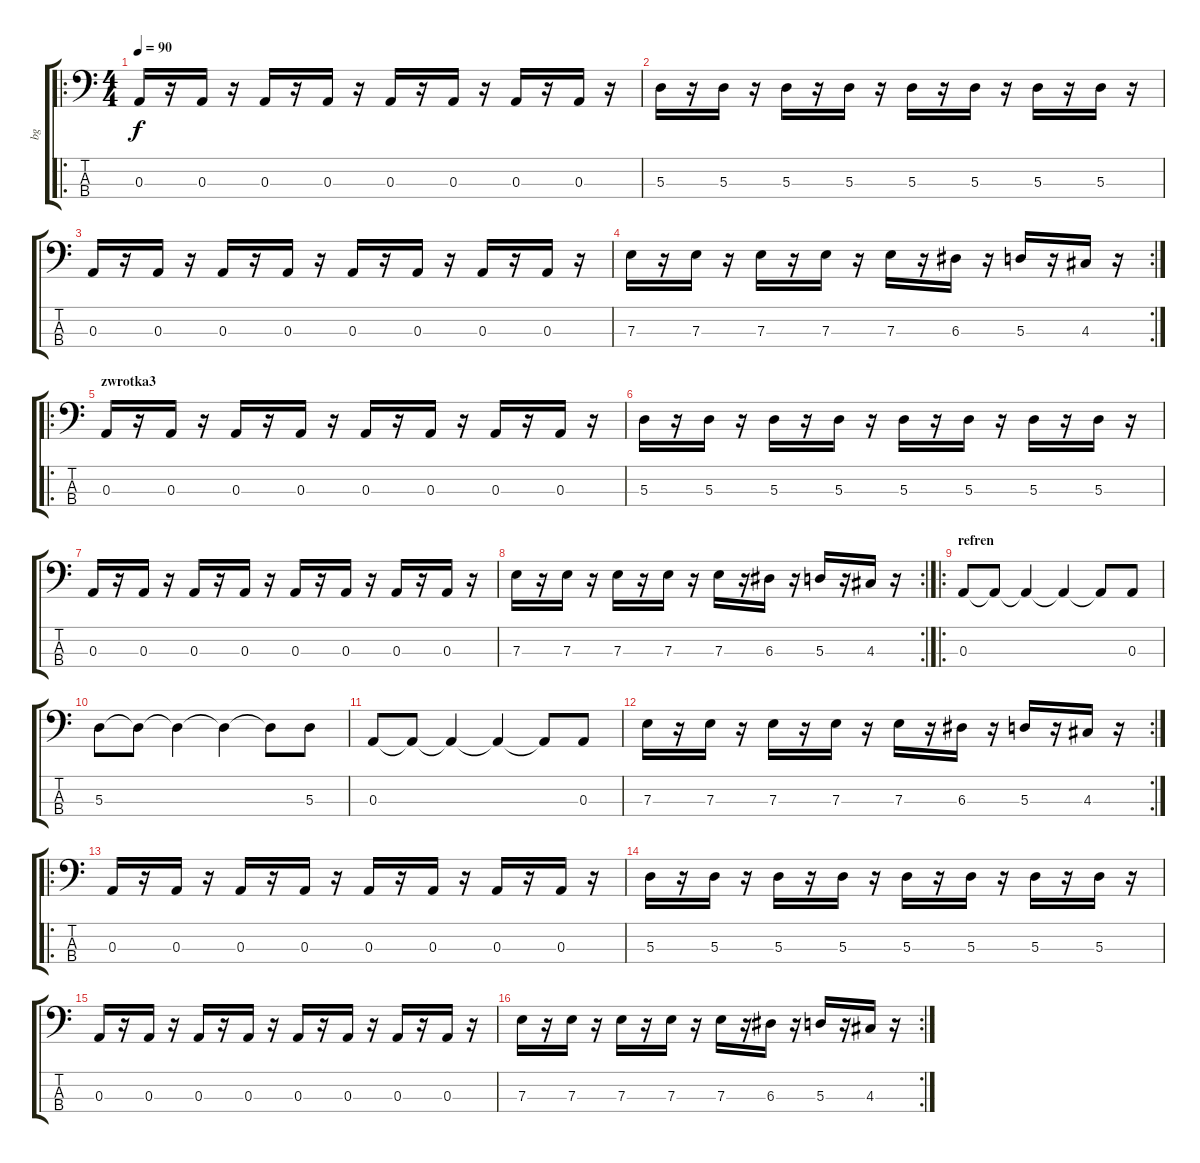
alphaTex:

\track ("bg" "bg") {instrument electricbassfinger}
\staff {score tabs}
\tuning (G2 D2 A1 E1) {hide}
\ro
\ts (4 4)
\tempo 90
\clef f4
\ks c
0.3.16{dy f} r.16 0.3.16 r.16 0.3.16 r.16 0.3.16 r.16 0.3.16 r.16 0.3.16 r.16 0.3.16 r.16 0.3.16 r.16 |
5.3.16 r.16 5.3.16 r.16 5.3.16 r.16 5.3.16 r.16 5.3.16 r.16 5.3.16 r.16 5.3.16 r.16 5.3.16 r.16 |
0.3.16 r.16 0.3.16 r.16 0.3.16 r.16 0.3.16 r.16 0.3.16 r.16 0.3.16 r.16 0.3.16 r.16 0.3.16 r.16 |
\rc 2
7.3.16 r.16 7.3.16 r.16 7.3.16 r.16 7.3.16 r.16 7.3.16 r.16 6.3.16 r.16 5.3.16 r.16 4.3.16 r.16 |
\ro
\section ("" "zwrotka3")
0.3.16 r.16 0.3.16 r.16 0.3.16 r.16 0.3.16 r.16 0.3.16 r.16 0.3.16 r.16 0.3.16 r.16 0.3.16 r.16 |
5.3.16 r.16 5.3.16 r.16 5.3.16 r.16 5.3.16 r.16 5.3.16 r.16 5.3.16 r.16 5.3.16 r.16 5.3.16 r.16 |
0.3.16 r.16 0.3.16 r.16 0.3.16 r.16 0.3.16 r.16 0.3.16 r.16 0.3.16 r.16 0.3.16 r.16 0.3.16 r.16 |
\rc 2
7.3.16 r.16 7.3.16 r.16 7.3.16 r.16 7.3.16 r.16 7.3.16 r.16 6.3.16 r.16 5.3.16 r.16 4.3.16 r.16 |
\ro
\section ("" "refren")
0.3.8 0.3{t}.8 0.3{t}.4 0.3{t}.4 0.3{t}.8 0.3.8 |
5.3.8 5.3{t}.8 5.3{t}.4 5.3{t}.4 5.3{t}.8 5.3.8 |
0.3.8 0.3{t}.8 0.3{t}.4 0.3{t}.4 0.3{t}.8 0.3.8 |
\rc 2
7.3.16 r.16 7.3.16 r.16 7.3.16 r.16 7.3.16 r.16 7.3.16 r.16 6.3.16 r.16 5.3.16 r.16 4.3.16 r.16 |
\ro
0.3.16 r.16 0.3.16 r.16 0.3.16 r.16 0.3.16 r.16 0.3.16 r.16 0.3.16 r.16 0.3.16 r.16 0.3.16 r.16 |
5.3.16 r.16 5.3.16 r.16 5.3.16 r.16 5.3.16 r.16 5.3.16 r.16 5.3.16 r.16 5.3.16 r.16 5.3.16 r.16 |
0.3.16 r.16 0.3.16 r.16 0.3.16 r.16 0.3.16 r.16 0.3.16 r.16 0.3.16 r.16 0.3.16 r.16 0.3.16 r.16 |
\rc 2
7.3.16 r.16 7.3.16 r.16 7.3.16 r.16 7.3.16 r.16 7.3.16 r.16 6.3.16 r.16 5.3.16 r.16 4.3.16 r.16
